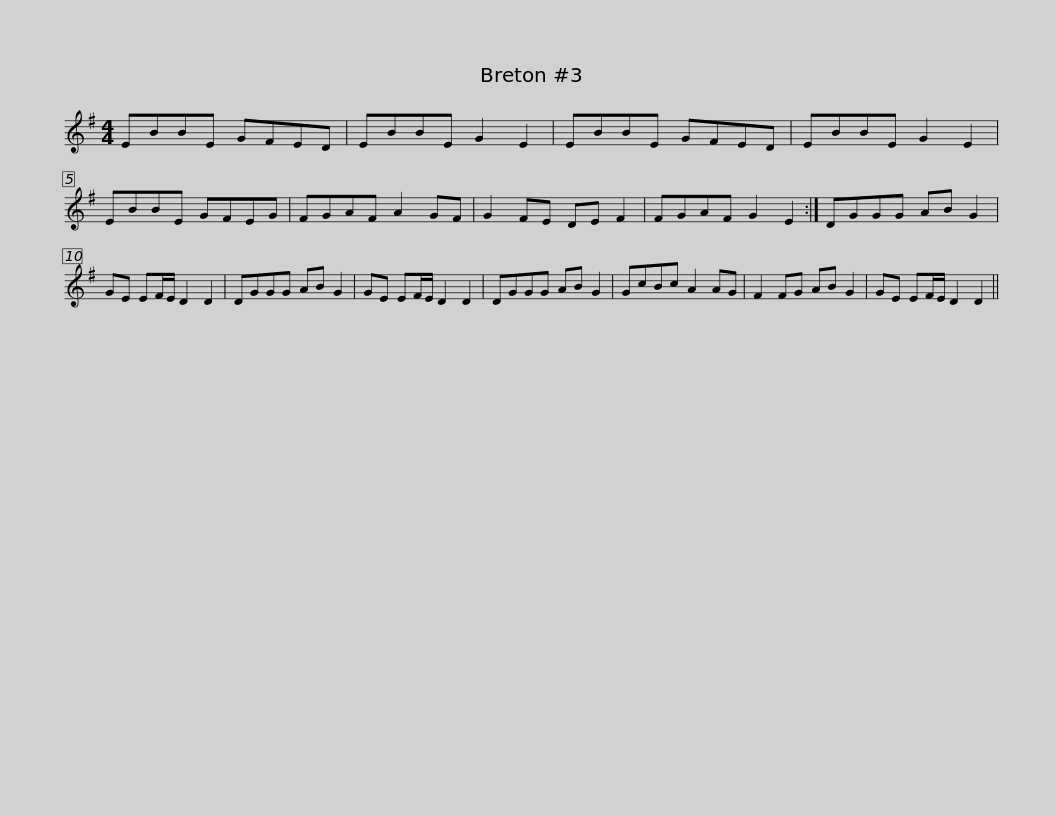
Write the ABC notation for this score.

X:1
L:1/8
M:4/4
I:linebreak $
K:Emin
V:1 treble
V:1
 EBBE GFED | EBBE G2 E2 | EBBE GFED | EBBE G2 E2 | EBBE GFEG | %5
 FGAF A2 GF |$ G2 FE DE F2 | FGAF G2 E2 :| DGGG AB G2 | GE EF/E/ D2 D2 | %10
 DGGG AB G2 | GE EF/E/ D2 D2 |$ DGGG AB G2 | GcBc A2 AG | F2 FG AB G2 | %15
 GE EF/E/ D2 D2 || %16
